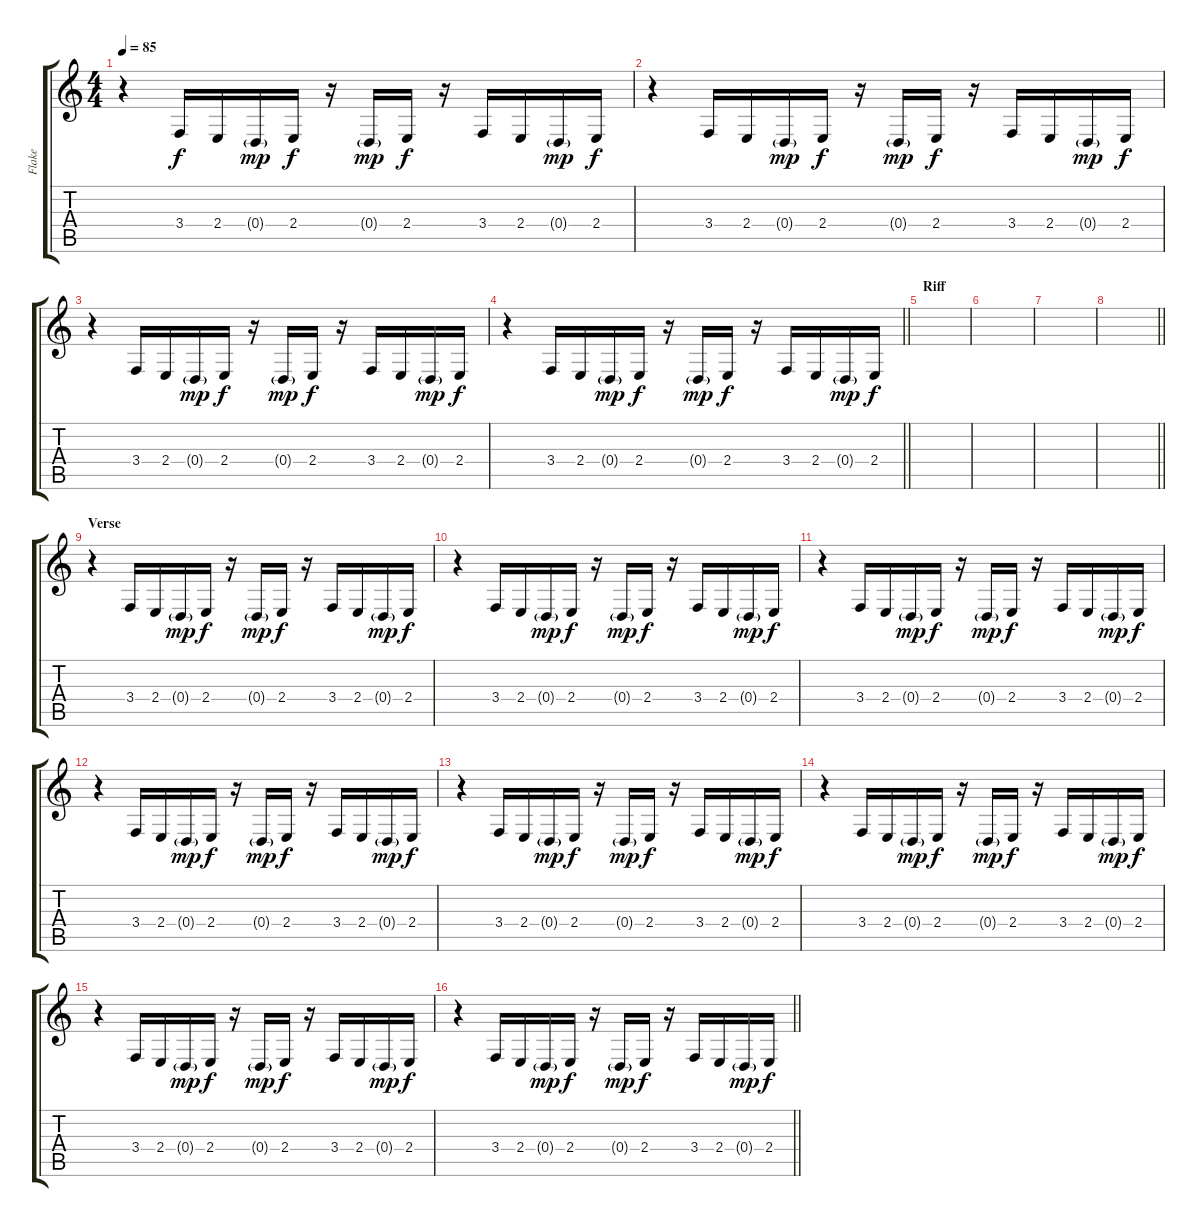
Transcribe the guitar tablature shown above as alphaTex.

\track ("Flake" "Flake") {instrument fx1rain}
\staff {score tabs}
\tuning (E4 B3 G3 D3 A2 E2) {hide}
\ts (4 4)
\tempo 85
\clef g2
\ks c
r.4{dy f} 3.4.16 2.4.16 0.4{g}.16{dy mp} 2.4.16{dy f} r.16 0.4{g}.16{dy mp} 2.4.16{dy f} r.16 3.4.16 2.4.16 0.4{g}.16{dy mp} 2.4.16{dy f} |
r.4 3.4.16 2.4.16 0.4{g}.16{dy mp} 2.4.16{dy f} r.16 0.4{g}.16{dy mp} 2.4.16{dy f} r.16 3.4.16 2.4.16 0.4{g}.16{dy mp} 2.4.16{dy f} |
r.4 3.4.16 2.4.16 0.4{g}.16{dy mp} 2.4.16{dy f} r.16 0.4{g}.16{dy mp} 2.4.16{dy f} r.16 3.4.16 2.4.16 0.4{g}.16{dy mp} 2.4.16{dy f} |
\barLineRight lightlight
r.4 3.4.16 2.4.16 0.4{g}.16{dy mp} 2.4.16{dy f} r.16 0.4{g}.16{dy mp} 2.4.16{dy f} r.16 3.4.16 2.4.16 0.4{g}.16{dy mp} 2.4.16{dy f} |
\section ("" "Riff")
|
|
|
\barLineRight lightlight
|
\section ("" "Verse")
r.4 3.4.16 2.4.16 0.4{g}.16{dy mp} 2.4.16{dy f} r.16 0.4{g}.16{dy mp} 2.4.16{dy f} r.16 3.4.16 2.4.16 0.4{g}.16{dy mp} 2.4.16{dy f} |
r.4 3.4.16 2.4.16 0.4{g}.16{dy mp} 2.4.16{dy f} r.16 0.4{g}.16{dy mp} 2.4.16{dy f} r.16 3.4.16 2.4.16 0.4{g}.16{dy mp} 2.4.16{dy f} |
r.4 3.4.16 2.4.16 0.4{g}.16{dy mp} 2.4.16{dy f} r.16 0.4{g}.16{dy mp} 2.4.16{dy f} r.16 3.4.16 2.4.16 0.4{g}.16{dy mp} 2.4.16{dy f} |
r.4 3.4.16 2.4.16 0.4{g}.16{dy mp} 2.4.16{dy f} r.16 0.4{g}.16{dy mp} 2.4.16{dy f} r.16 3.4.16 2.4.16 0.4{g}.16{dy mp} 2.4.16{dy f} |
r.4 3.4.16 2.4.16 0.4{g}.16{dy mp} 2.4.16{dy f} r.16 0.4{g}.16{dy mp} 2.4.16{dy f} r.16 3.4.16 2.4.16 0.4{g}.16{dy mp} 2.4.16{dy f} |
r.4 3.4.16 2.4.16 0.4{g}.16{dy mp} 2.4.16{dy f} r.16 0.4{g}.16{dy mp} 2.4.16{dy f} r.16 3.4.16 2.4.16 0.4{g}.16{dy mp} 2.4.16{dy f} |
r.4 3.4.16 2.4.16 0.4{g}.16{dy mp} 2.4.16{dy f} r.16 0.4{g}.16{dy mp} 2.4.16{dy f} r.16 3.4.16 2.4.16 0.4{g}.16{dy mp} 2.4.16{dy f} |
\barLineRight lightlight
r.4 3.4.16 2.4.16 0.4{g}.16{dy mp} 2.4.16{dy f} r.16 0.4{g}.16{dy mp} 2.4.16{dy f} r.16 3.4.16 2.4.16 0.4{g}.16{dy mp} 2.4.16{dy f}
